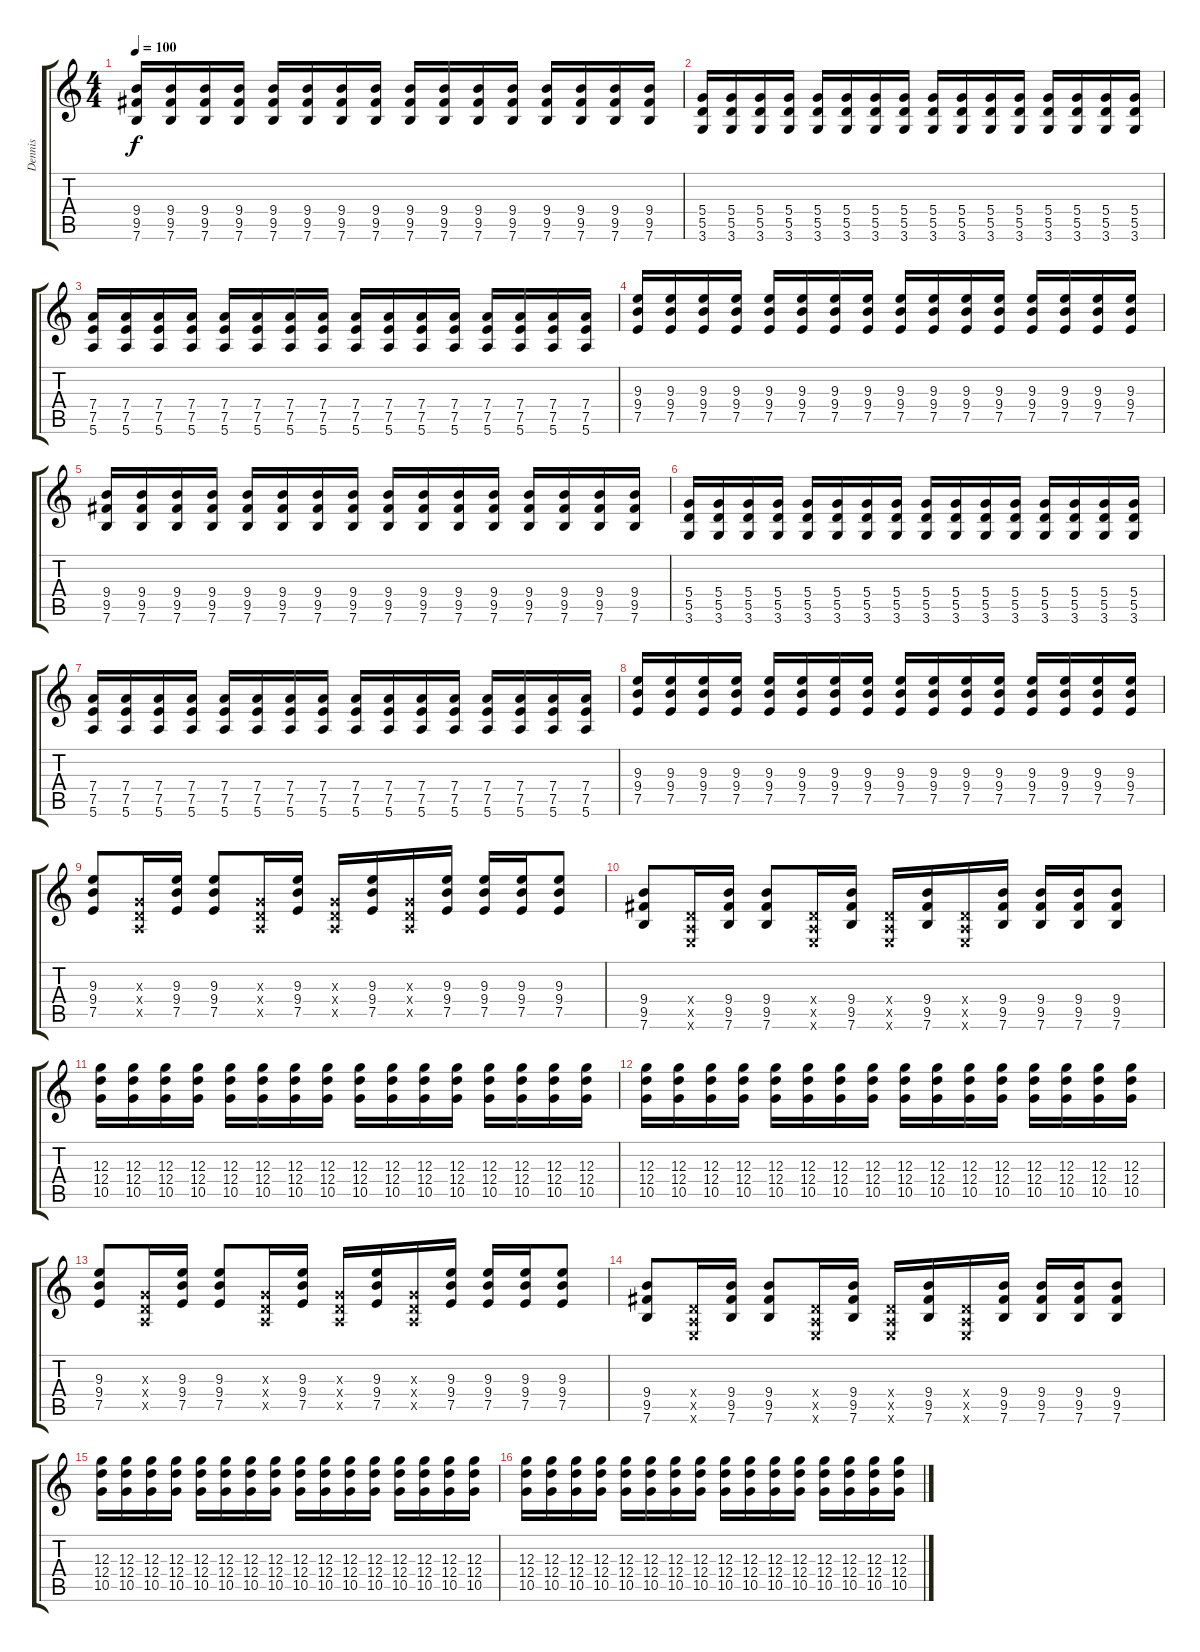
\track ("Dennis" "Dennis") {instrument overdrivenguitar}
\staff {score tabs}
\tuning (E4 B3 G3 D3 A2 E2) {hide}
\ts (4 4)
\tempo 100
\clef g2
\ks c
(9.4 9.5 7.6).16{dy f} (9.4 9.5 7.6).16 (9.4 9.5 7.6).16 (9.4 9.5 7.6).16 (9.4 9.5 7.6).16 (9.4 9.5 7.6).16 (9.4 9.5 7.6).16 (9.4 9.5 7.6).16 (9.4 9.5 7.6).16 (9.4 9.5 7.6).16 (9.4 9.5 7.6).16 (9.4 9.5 7.6).16 (9.4 9.5 7.6).16 (9.4 9.5 7.6).16 (9.4 9.5 7.6).16 (9.4 9.5 7.6).16 |
(5.4 5.5 3.6).16 (5.4 5.5 3.6).16 (5.4 5.5 3.6).16 (5.4 5.5 3.6).16 (5.4 5.5 3.6).16 (5.4 5.5 3.6).16 (5.4 5.5 3.6).16 (5.4 5.5 3.6).16 (5.4 5.5 3.6).16 (5.4 5.5 3.6).16 (5.4 5.5 3.6).16 (5.4 5.5 3.6).16 (5.4 5.5 3.6).16 (5.4 5.5 3.6).16 (5.4 5.5 3.6).16 (5.4 5.5 3.6).16 |
(7.4 7.5 5.6).16 (7.4 7.5 5.6).16 (7.4 7.5 5.6).16 (7.4 7.5 5.6).16 (7.4 7.5 5.6).16 (7.4 7.5 5.6).16 (7.4 7.5 5.6).16 (7.4 7.5 5.6).16 (7.4 7.5 5.6).16 (7.4 7.5 5.6).16 (7.4 7.5 5.6).16 (7.4 7.5 5.6).16 (7.4 7.5 5.6).16 (7.4 7.5 5.6).16 (7.4 7.5 5.6).16 (7.4 7.5 5.6).16 |
(9.3 9.4 7.5).16 (9.3 9.4 7.5).16 (9.3 9.4 7.5).16 (9.3 9.4 7.5).16 (9.3 9.4 7.5).16 (9.3 9.4 7.5).16 (9.3 9.4 7.5).16 (9.3 9.4 7.5).16 (9.3 9.4 7.5).16 (9.3 9.4 7.5).16 (9.3 9.4 7.5).16 (9.3 9.4 7.5).16 (9.3 9.4 7.5).16 (9.3 9.4 7.5).16 (9.3 9.4 7.5).16 (9.3 9.4 7.5).16 |
(9.4 9.5 7.6).16 (9.4 9.5 7.6).16 (9.4 9.5 7.6).16 (9.4 9.5 7.6).16 (9.4 9.5 7.6).16 (9.4 9.5 7.6).16 (9.4 9.5 7.6).16 (9.4 9.5 7.6).16 (9.4 9.5 7.6).16 (9.4 9.5 7.6).16 (9.4 9.5 7.6).16 (9.4 9.5 7.6).16 (9.4 9.5 7.6).16 (9.4 9.5 7.6).16 (9.4 9.5 7.6).16 (9.4 9.5 7.6).16 |
(5.4 5.5 3.6).16 (5.4 5.5 3.6).16 (5.4 5.5 3.6).16 (5.4 5.5 3.6).16 (5.4 5.5 3.6).16 (5.4 5.5 3.6).16 (5.4 5.5 3.6).16 (5.4 5.5 3.6).16 (5.4 5.5 3.6).16 (5.4 5.5 3.6).16 (5.4 5.5 3.6).16 (5.4 5.5 3.6).16 (5.4 5.5 3.6).16 (5.4 5.5 3.6).16 (5.4 5.5 3.6).16 (5.4 5.5 3.6).16 |
(7.4 7.5 5.6).16 (7.4 7.5 5.6).16 (7.4 7.5 5.6).16 (7.4 7.5 5.6).16 (7.4 7.5 5.6).16 (7.4 7.5 5.6).16 (7.4 7.5 5.6).16 (7.4 7.5 5.6).16 (7.4 7.5 5.6).16 (7.4 7.5 5.6).16 (7.4 7.5 5.6).16 (7.4 7.5 5.6).16 (7.4 7.5 5.6).16 (7.4 7.5 5.6).16 (7.4 7.5 5.6).16 (7.4 7.5 5.6).16 |
(9.3 9.4 7.5).16 (9.3 9.4 7.5).16 (9.3 9.4 7.5).16 (9.3 9.4 7.5).16 (9.3 9.4 7.5).16 (9.3 9.4 7.5).16 (9.3 9.4 7.5).16 (9.3 9.4 7.5).16 (9.3 9.4 7.5).16 (9.3 9.4 7.5).16 (9.3 9.4 7.5).16 (9.3 9.4 7.5).16 (9.3 9.4 7.5).16 (9.3 9.4 7.5).16 (9.3 9.4 7.5).16 (9.3 9.4 7.5).16 |
(9.3 9.4 7.5).8 (0.3{x} 0.4{x} 0.5{x}).16 (9.3 9.4 7.5).16 (9.3 9.4 7.5).8 (0.3{x} 0.4{x} 0.5{x}).16 (9.3 9.4 7.5).16 (0.3{x} 0.4{x} 0.5{x}).16 (9.3 9.4 7.5).16 (0.3{x} 0.4{x} 0.5{x}).16 (9.3 9.4 7.5).16 (9.3 9.4 7.5).16 (9.3 9.4 7.5).16 (9.3 9.4 7.5).8 |
(9.4 9.5 7.6).8 (0.4{x} 0.5{x} 0.6{x}).16 (9.4 9.5 7.6).16 (9.4 9.5 7.6).8 (0.4{x} 0.5{x} 0.6{x}).16 (9.4 9.5 7.6).16 (0.4{x} 0.5{x} 0.6{x}).16 (9.4 9.5 7.6).16 (0.4{x} 0.5{x} 0.6{x}).16 (9.4 9.5 7.6).16 (9.4 9.5 7.6).16 (9.4 9.5 7.6).16 (9.4 9.5 7.6).8 |
(12.3 12.4 10.5).16 (12.3 12.4 10.5).16 (12.3 12.4 10.5).16 (12.3 12.4 10.5).16 (12.3 12.4 10.5).16 (12.3 12.4 10.5).16 (12.3 12.4 10.5).16 (12.3 12.4 10.5).16 (12.3 12.4 10.5).16 (12.3 12.4 10.5).16 (12.3 12.4 10.5).16 (12.3 12.4 10.5).16 (12.3 12.4 10.5).16 (12.3 12.4 10.5).16 (12.3 12.4 10.5).16 (12.3 12.4 10.5).16 |
(12.3 12.4 10.5).16 (12.3 12.4 10.5).16 (12.3 12.4 10.5).16 (12.3 12.4 10.5).16 (12.3 12.4 10.5).16 (12.3 12.4 10.5).16 (12.3 12.4 10.5).16 (12.3 12.4 10.5).16 (12.3 12.4 10.5).16 (12.3 12.4 10.5).16 (12.3 12.4 10.5).16 (12.3 12.4 10.5).16 (12.3 12.4 10.5).16 (12.3 12.4 10.5).16 (12.3 12.4 10.5).16 (12.3 12.4 10.5).16 |
(9.3 9.4 7.5).8 (0.3{x} 0.4{x} 0.5{x}).16 (9.3 9.4 7.5).16 (9.3 9.4 7.5).8 (0.3{x} 0.4{x} 0.5{x}).16 (9.3 9.4 7.5).16 (0.3{x} 0.4{x} 0.5{x}).16 (9.3 9.4 7.5).16 (0.3{x} 0.4{x} 0.5{x}).16 (9.3 9.4 7.5).16 (9.3 9.4 7.5).16 (9.3 9.4 7.5).16 (9.3 9.4 7.5).8 |
(9.4 9.5 7.6).8 (0.4{x} 0.5{x} 0.6{x}).16 (9.4 9.5 7.6).16 (9.4 9.5 7.6).8 (0.4{x} 0.5{x} 0.6{x}).16 (9.4 9.5 7.6).16 (0.4{x} 0.5{x} 0.6{x}).16 (9.4 9.5 7.6).16 (0.4{x} 0.5{x} 0.6{x}).16 (9.4 9.5 7.6).16 (9.4 9.5 7.6).16 (9.4 9.5 7.6).16 (9.4 9.5 7.6).8 |
(12.3 12.4 10.5).16 (12.3 12.4 10.5).16 (12.3 12.4 10.5).16 (12.3 12.4 10.5).16 (12.3 12.4 10.5).16 (12.3 12.4 10.5).16 (12.3 12.4 10.5).16 (12.3 12.4 10.5).16 (12.3 12.4 10.5).16 (12.3 12.4 10.5).16 (12.3 12.4 10.5).16 (12.3 12.4 10.5).16 (12.3 12.4 10.5).16 (12.3 12.4 10.5).16 (12.3 12.4 10.5).16 (12.3 12.4 10.5).16 |
(12.3 12.4 10.5).16 (12.3 12.4 10.5).16 (12.3 12.4 10.5).16 (12.3 12.4 10.5).16 (12.3 12.4 10.5).16 (12.3 12.4 10.5).16 (12.3 12.4 10.5).16 (12.3 12.4 10.5).16 (12.3 12.4 10.5).16 (12.3 12.4 10.5).16 (12.3 12.4 10.5).16 (12.3 12.4 10.5).16 (12.3 12.4 10.5).16 (12.3 12.4 10.5).16 (12.3 12.4 10.5).16 (12.3 12.4 10.5).16
